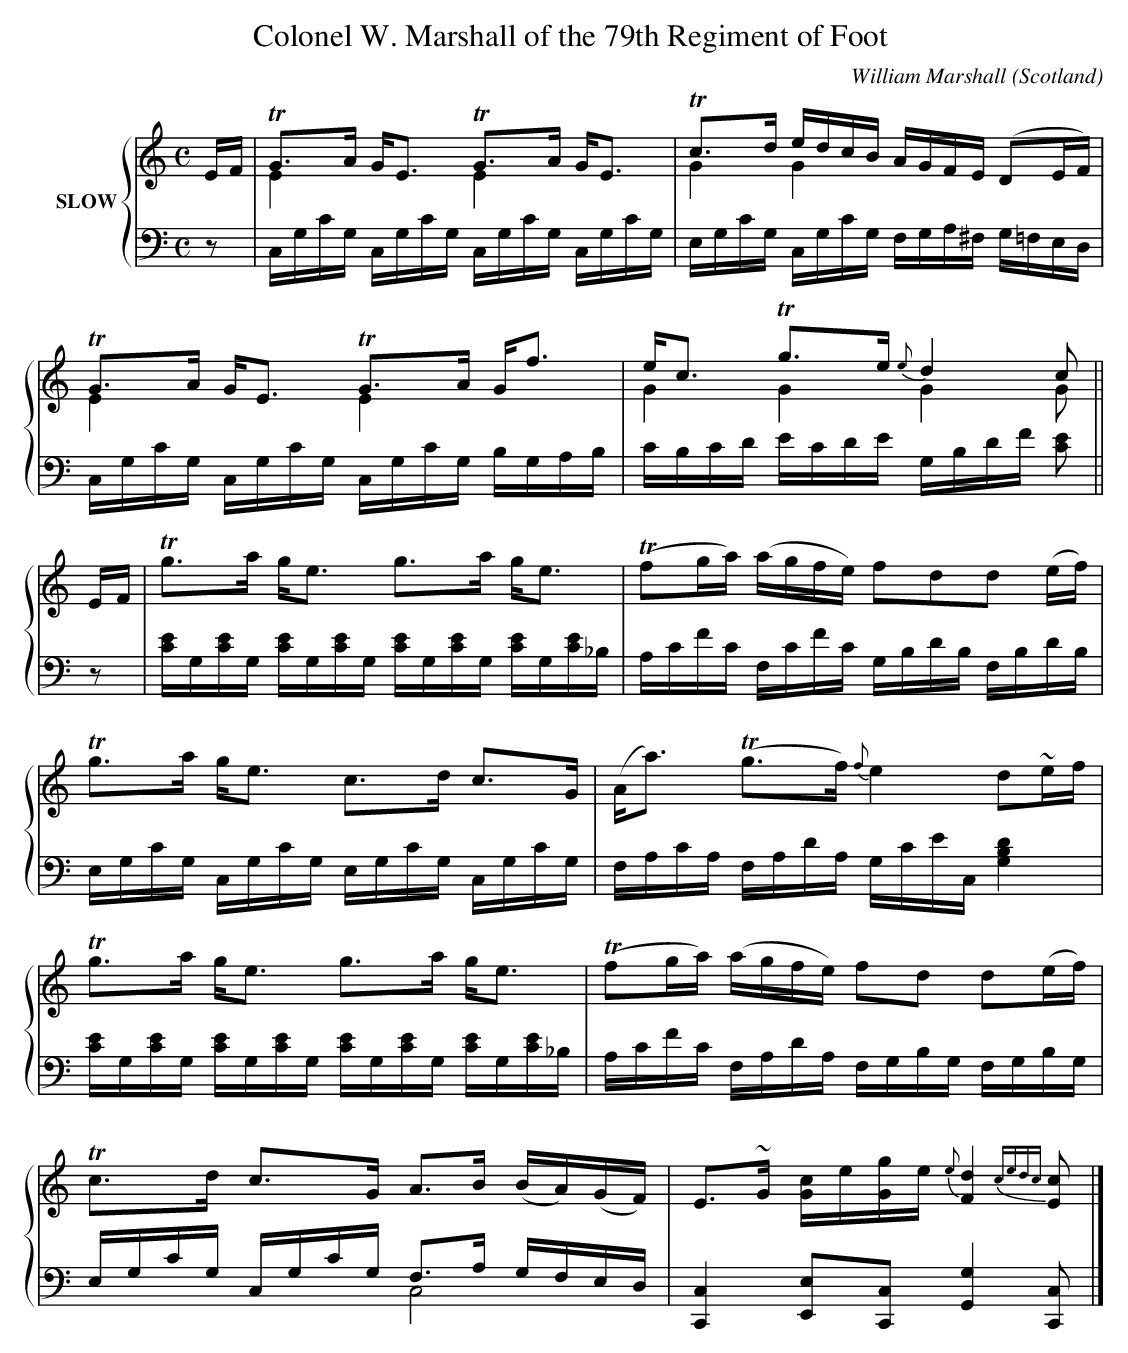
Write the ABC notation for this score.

X:1
T:Colonel W. Marshall of the 79th Regiment of Foot
C:William Marshall
L:1/8
M:C
O:Scotland
K:C major
%%staves {1 2}
V:1 name="SLOW"
E/F/ | \
!trill!G>A G<E !trill!G>A G<E & E2x2E2x2 | \
!trill!c>d e/d/c/B/ A/G/F/E/ (DE/F/) & G2G2x4 |
!trill!G>A G<E !trill!G>A G<f & E2x2E2x2 | \
e<c !trill!g>e {e}d2 c & G2G2G2G ||
E/F/ | \
!trill!g>a g<e g>a g<e | (!trill!fg/a/) (a/g/f/e/) fdd (e/f/) |
!trill!g>a g<e c>d c>G | (A<a) (!trill!g>f) {f}e2 d~e/f/ |
!trill!g>a g<e g>a g<e | (!trill!fg/a/) (a/g/f/e/) fd d(e/f/) |
!trill!c>d c>G A>B (B/A/)(G/F/) | E>~G [Gc]/e/[Gg]/e/ {e}[Fd]2 {cedc}[Ec] |]
V:2 clef=bass octave=-2
L:1/16
z2 | \
cgc'g cgc'g cgc'g cgc'g | egc'g cgc'g fga^f g=fed | \
cgc'g cgc'g cgc'g bgab | c'bc'd' e'c'd'e' gbd'f' [c'e']2 || \
z2 | \
[c'e']g[c'e']g [c'e']g[c'e']g [c'e']g[c'e']g [c'e']g[c'e']_b | \
ac'f'c' fc'f'c' gbd'b fbd'b | \
egc'g cgc'g egc'g cgc'g | fac'a fad'a gc'e'c [gbd']4 | \
[c'e']g[c'e']g [c'e']g[c'e']g [c'e']g[c'e']g [c'e']g[c'e']_b | \
ac'f'c' fad'a fgbg fgbg | egc'g cgc'g f3a gfed & x8c8 | [Cc]4 [Ee]2[Cc]2 [Gg]4 [Cc]2 |]
